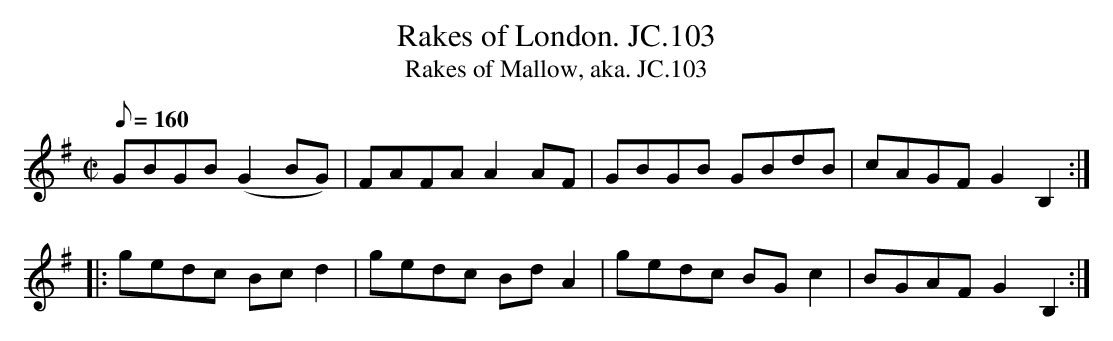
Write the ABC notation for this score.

X:1
T:Rakes of London. JC.103
T:Rakes of Mallow, aka. JC.103
M:C|
L:1/8
Q:160
K:G
GBGB (G2BG)|FAFA A2AF|\\
GBGB GBdB|cAGF G2B,2:|
|:gedc Bcd2|gedc BdA2|\\
gedc BGc2|BGAF G2B,2:|
